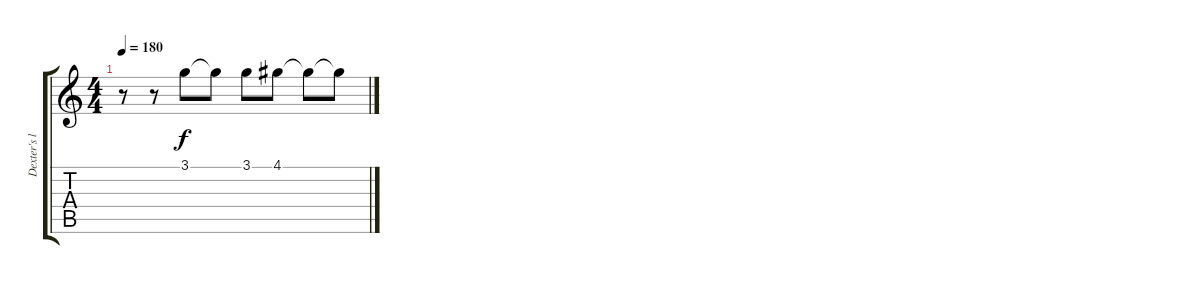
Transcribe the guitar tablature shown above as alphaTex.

\track ("Dexter's lyrics" "Dexter's l") {instrument distortionguitar}
\staff {score tabs}
\tuning (E4 B3 G3 D3 A2 E2) {hide}
\ts (4 4)
\tempo 180
\clef g2
\ks c
r.8{dy f} r.8 3.1.8 3.1{t}.8 3.1.8 4.1.8 4.1{t}.8 4.1{t}.8
